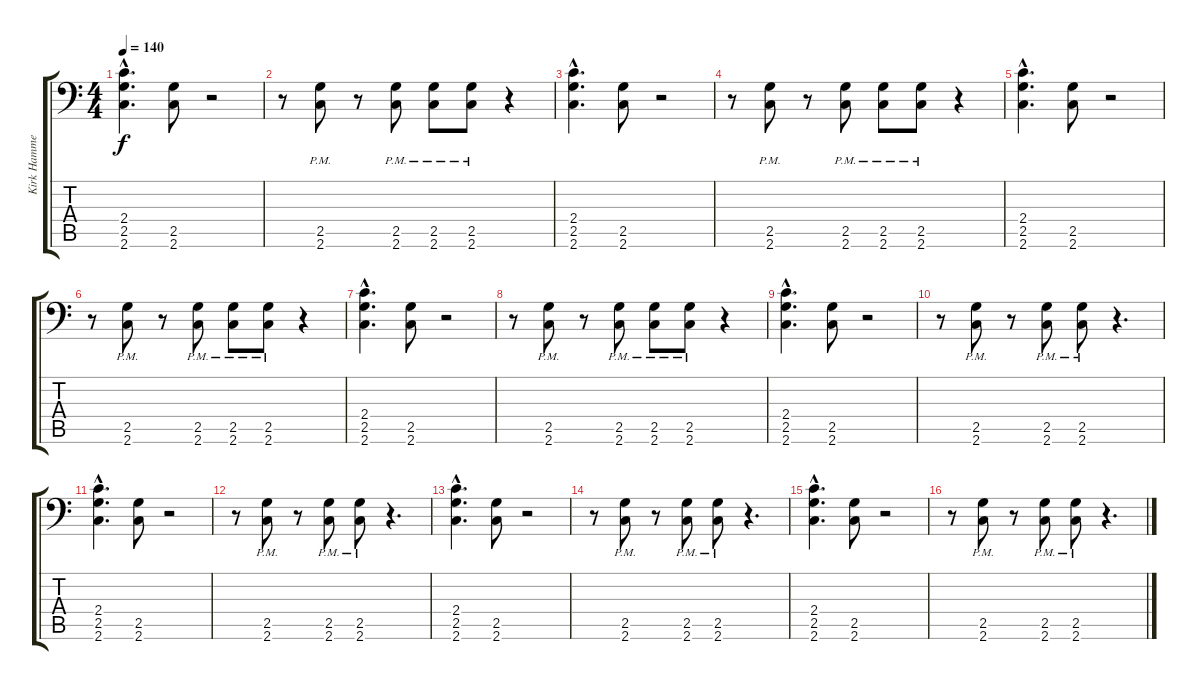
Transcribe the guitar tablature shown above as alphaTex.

\track ("Kirk Hammet" "Kirk Hamme") {instrument distortionguitar}
\staff {score tabs}
\tuning (C4 G3 Eb3 Bb2 F2 Bb1) {hide}
\ts (4 4)
\tempo 140
\clef f4
\ks c
(2.4{hac} 2.5{hac} 2.6{hac}).4{d dy f instrument distortionguitar} (2.5 2.6).8 r.2 |
r.8 (2.5{pm} 2.6).8 r.8 (2.5{pm} 2.6).8 (2.5{pm} 2.6).8 (2.5{pm} 2.6).8 r.4 |
(2.4{hac} 2.5{hac} 2.6{hac}).4{d} (2.5 2.6).8 r.2 |
r.8 (2.5{pm} 2.6).8 r.8 (2.5{pm} 2.6).8 (2.5{pm} 2.6).8 (2.5{pm} 2.6).8 r.4 |
(2.4{hac} 2.5{hac} 2.6{hac}).4{d} (2.5 2.6).8 r.2 |
r.8 (2.5{pm} 2.6).8 r.8 (2.5{pm} 2.6).8 (2.5{pm} 2.6).8 (2.5{pm} 2.6).8 r.4 |
(2.4{hac} 2.5{hac} 2.6{hac}).4{d} (2.5 2.6).8 r.2 |
r.8 (2.5{pm} 2.6).8 r.8 (2.5{pm} 2.6).8 (2.5{pm} 2.6).8 (2.5{pm} 2.6).8 r.4 |
(2.4{hac} 2.5{hac} 2.6{hac}).4{d} (2.5 2.6).8 r.2 |
r.8 (2.5{pm} 2.6).8 r.8 (2.5{pm} 2.6).8 (2.5{pm} 2.6).8 r.4{d} |
(2.4{hac} 2.5{hac} 2.6{hac}).4{d} (2.5 2.6).8 r.2 |
r.8 (2.5{pm} 2.6).8 r.8 (2.5{pm} 2.6).8 (2.5{pm} 2.6).8 r.4{d} |
(2.4{hac} 2.5{hac} 2.6{hac}).4{d} (2.5 2.6).8 r.2 |
r.8 (2.5{pm} 2.6).8 r.8 (2.5{pm} 2.6).8 (2.5{pm} 2.6).8 r.4{d} |
(2.4{hac} 2.5{hac} 2.6{hac}).4{d} (2.5 2.6).8 r.2 |
r.8 (2.5{pm} 2.6).8 r.8 (2.5{pm} 2.6).8 (2.5{pm} 2.6).8 r.4{d}
